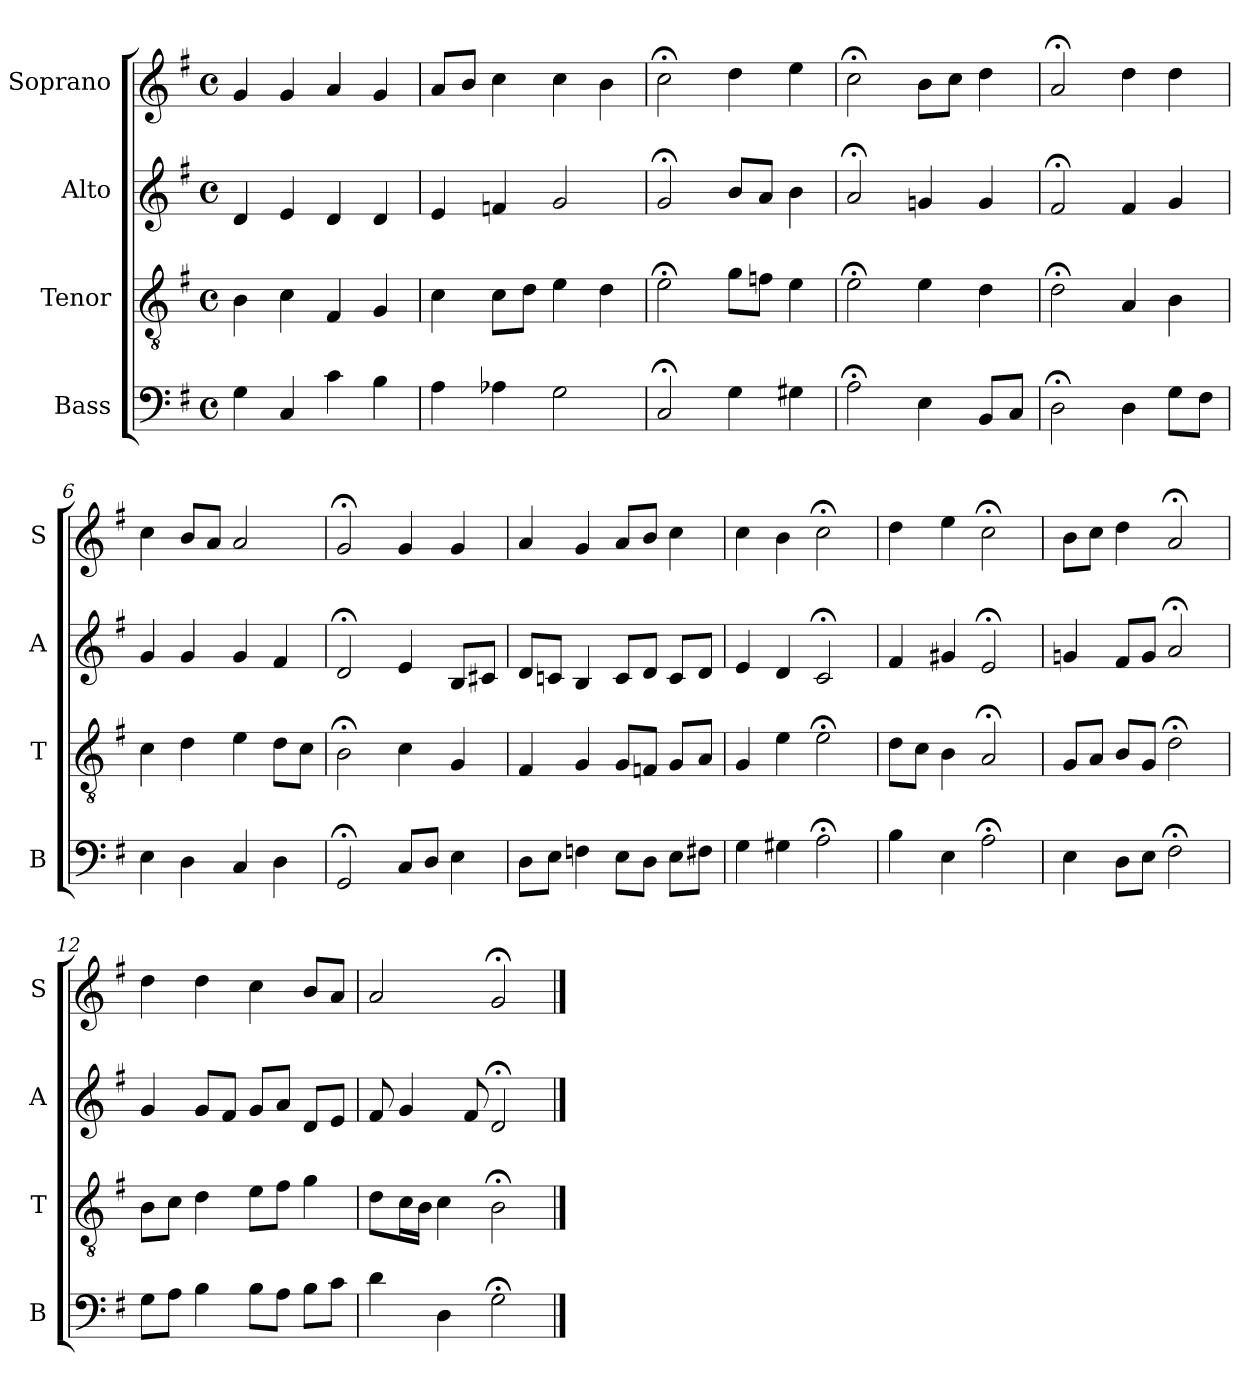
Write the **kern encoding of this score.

**kern	**kern	**kern	**kern
*part4	*part3	*part2	*part1
*staff4	*staff3	*staff2	*staff1
*I"Bass	*I"Tenor	*I"Alto	*I"Soprano
*I'B	*I'T	*I'A	*I'S
*clefF4	*clefGv2	*clefG2	*clefG2
*k[f#]	*k[f#]	*k[f#]	*k[f#]
*G:	*G:	*G:	*G:
*M4/4	*M4/4	*M4/4	*M4/4
*met(c)	*met(c)	*met(c)	*met(c)
*MM100	*MM100	*MM100	*MM100
=1	=1	=1	=1
4G	4B	4d	4g
4C	4c	4e	4g
4c	4F#	4d	4a
4B	4G	4d	4g
=2	=2	=2	=2
4A	4c	4ei	8aL
.	.	.	8biJ
4A-X	8cL	4fni	4cci
.	8dJ	.	.
2G	4e	2g	4cc
.	4d	.	4b
=3	=3	=3	=3
2C;<	2e;<i	2g;<	2cc;<i
4G	8giL	8bL	4ddi
.	8fnJ	8aJ	.
4G#X	4e	4b	4ee
=4	=4	=4	=4
2A;<	2e;<	2a;<	2cc;<
4E	4e	4gn	8bL
.	.	.	8ccJ
8BBL	4d	4g	4dd
8CJ	.	.	.
=5	=5	=5	=5
2D;<	2d;<	2f#;<	2a;<
4D	4A	4f#	4dd
8GL	4B	4g	4dd
8F#J	.	.	.
=6	=6	=6	=6
4E	4c	4g	4cc
4D	4d	4g	8bL
.	.	.	8aJ
4C	4e	4g	2a
4D	8dL	4f#	.
.	8cJ	.	.
=7	=7	=7	=7
2GG;<	2B;<	2d;<	2g;<
8CL	4c	4e	4g
8DJ	.	.	.
4E	4G	8BL	4gi
.	.	8c#XiJ	.
=8	=8	=8	=8
8DL	4F#	8diL	4ai
8EJ	.	8cnJ	.
4Fn	4G	4B	4g
8EL	8GL	8cL	8aL
8DJ	8FnJ	8dJ	8bJ
8EL	8GL	8cL	4cc
8F#XJ	8AJ	8dJ	.
=9	=9	=9	=9
4G	4G	4e	4cc
4G#X	4e	4d	4b
2A;<i	2e;<	2c;<i	2cc;<
=10	=10	=10	=10
4Bi	8dL	4f#i	4dd
.	8cJ	.	.
4E	4B	4g#X	4ee
2A;<	2A;<	2e;<	2cc;<
=11	=11	=11	=11
4E	8GL	4gn	8bL
.	8AJ	.	8ccJ
8DL	8BL	8f#L	4dd
8EJ	8GJ	8gJ	.
2F#;<	2d;<	2a;<	2a;<
=12	=12	=12	=12
8GL	8BL	4g	4dd
8AJ	8cJ	.	.
4B	4d	8gL	4dd
.	.	8f#J	.
8BL	8eL	8gL	4cc
8AJ	8f#J	8aJ	.
8BL	4g	8dL	8bL
8cJ	.	8eJ	8aJ
=13	=13	=13	=13
4d	8dL	8f#	2a
.	16cL	4g	.
.	16BJJ	.	.
4D	4c	.	.
.	.	8f#	.
2G;<	2B;<	2d;<	2g;<
==	==	==	==
*-	*-	*-	*-
